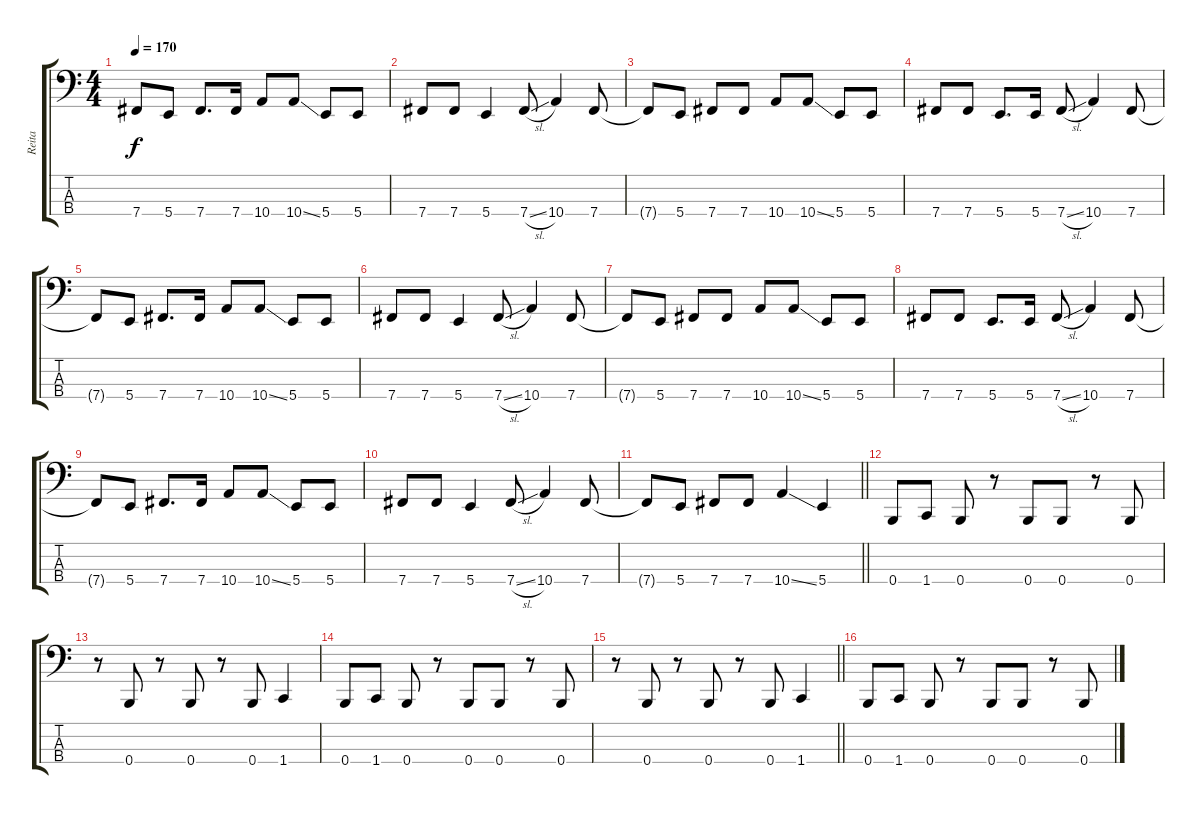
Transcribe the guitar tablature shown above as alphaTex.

\track ("Reita" "Reita") {instrument electricbasspick}
\staff {score tabs}
\tuning (C2 G1 D1 B0) {hide}
\ts (4 4)
\tempo 170
\clef f4
\ks c
7.4{t}.8{dy f} 5.4.8 7.4.8{d} 7.4.16 10.4.8 10.4{ss}.8 5.4.8 5.4.8 |
7.4.8 7.4.8 5.4.4 7.4{sl}.8 10.4.4 7.4.8 |
7.4{t}.8 5.4.8 7.4.8 7.4.8 10.4.8 10.4{ss}.8 5.4.8 5.4.8 |
7.4.8 7.4.8 5.4.8{d} 5.4.16 7.4{sl}.8 10.4.4 7.4.8 |
7.4{t}.8 5.4.8 7.4.8{d} 7.4.16 10.4.8 10.4{ss}.8 5.4.8 5.4.8 |
7.4.8 7.4.8 5.4.4 7.4{sl}.8 10.4.4 7.4.8 |
7.4{t}.8 5.4.8 7.4.8 7.4.8 10.4.8 10.4{ss}.8 5.4.8 5.4.8 |
7.4.8 7.4.8 5.4.8{d} 5.4.16 7.4{sl}.8 10.4.4 7.4.8 |
7.4{t}.8 5.4.8 7.4.8{d} 7.4.16 10.4.8 10.4{ss}.8 5.4.8 5.4.8 |
7.4.8 7.4.8 5.4.4 7.4{sl}.8 10.4.4 7.4.8 |
\barLineRight lightlight
7.4{t}.8 5.4.8 7.4.8 7.4.8 10.4{ss}.4 5.4.4 |
\section ("" "")
0.4.8 1.4.8 0.4.8 r.8 0.4.8 0.4.8 r.8 0.4.8 |
r.8 0.4.8 r.8 0.4.8 r.8 0.4.8 1.4.4 |
0.4.8 1.4.8 0.4.8 r.8 0.4.8 0.4.8 r.8 0.4.8 |
\barLineRight lightlight
r.8 0.4.8 r.8 0.4.8 r.8 0.4.8 1.4.4 |
0.4.8 1.4.8 0.4.8 r.8 0.4.8 0.4.8 r.8 0.4.8
